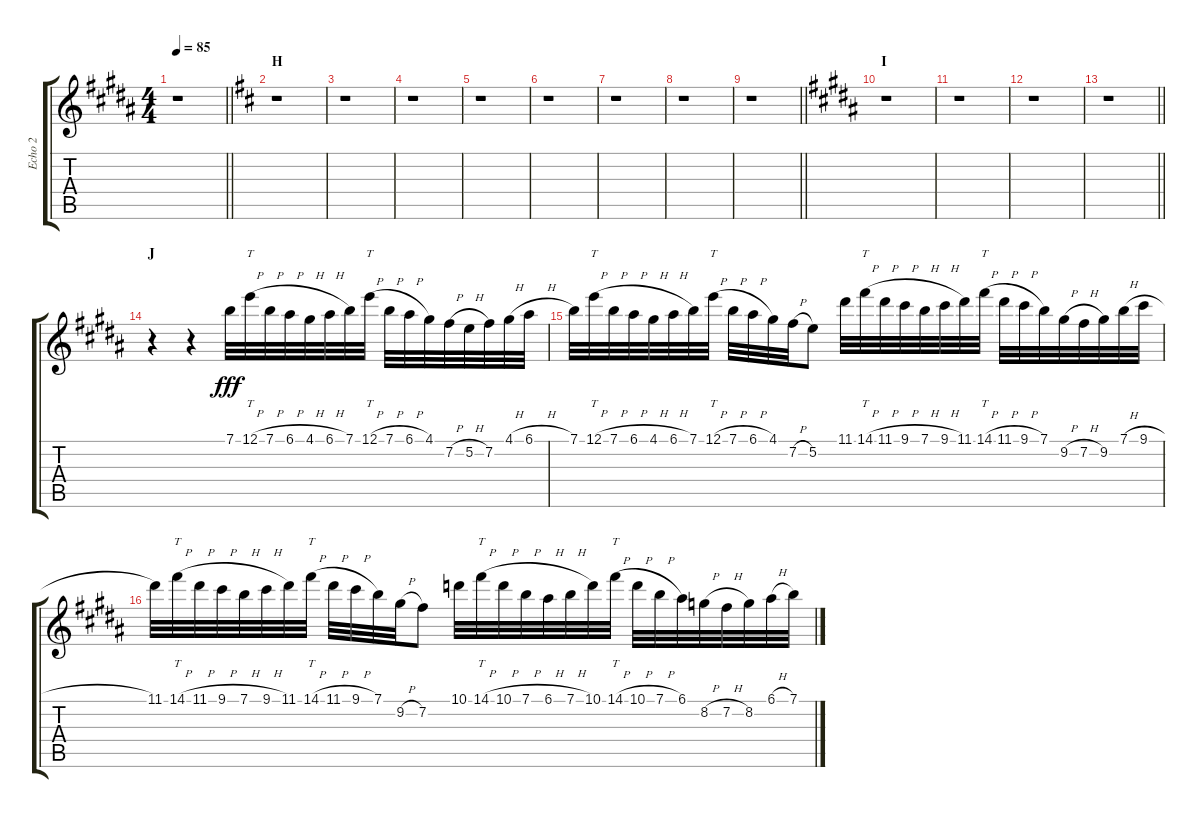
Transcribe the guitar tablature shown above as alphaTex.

\track ("Echo 2" "Echo 2") {instrument distortionguitar}
\staff {score tabs}
\tuning (E4 B3 G3 D3 A2 E2) {hide}
\ts (4 4)
\tempo 85
\clef g2
\barLineRight lightlight
\ks b
r.1{dy fff} |
\section ("" "H")
\ks d
r.1 |
r.1 |
r.1 |
r.1 |
r.1 |
r.1 |
r.1 |
\barLineRight lightlight
r.1 |
\section ("" "I")
\ks b
r.1 |
r.1 |
r.1 |
\barLineRight lightlight
r.1 |
\section ("" "J")
r.4 r.4 7.1.32 12.1{h}.32{tt} 7.1{h}.32 6.1{h}.32 4.1{h}.32 6.1{h}.32 7.1.32 12.1{h}.32{tt} 7.1{h}.32 6.1{h}.32 4.1.32 7.2{h}.32 5.2{h}.32 7.2.32 4.1{h}.32 6.1{h}.32 |
7.1.32 12.1{h}.32{tt} 7.1{h}.32 6.1{h}.32 4.1{h}.32 6.1{h}.32 7.1.32 12.1{h}.32{tt} 7.1{h}.32 6.1{h}.32 4.1.32 7.2{h}.32 5.2.8 11.1.32 14.1{h}.32{tt} 11.1{h}.32 9.1{h}.32 7.1{h}.32 9.1{h}.32 11.1.32 14.1{h}.32{tt} 11.1{h}.32 9.1{h}.32 7.1.32 9.2{h}.32 7.2{h}.32 9.2.32 7.1{h}.32 9.1{h}.32 |
11.1.32 14.1{h}.32{tt} 11.1{h}.32 9.1{h}.32 7.1{h}.32 9.1{h}.32 11.1.32 14.1{h}.32{tt} 11.1{h}.32 9.1{h}.32 7.1.32 9.2{h}.32 7.2.8 10.1.32 14.1{h}.32{tt} 10.1{h}.32 7.1{h}.32 6.1{h}.32 7.1{h}.32 10.1.32 14.1{h}.32{tt} 10.1{h}.32 7.1{h}.32 6.1.32 8.2{h}.32 7.2{h}.32 8.2.32 6.1{h}.32 7.1{h}.32
